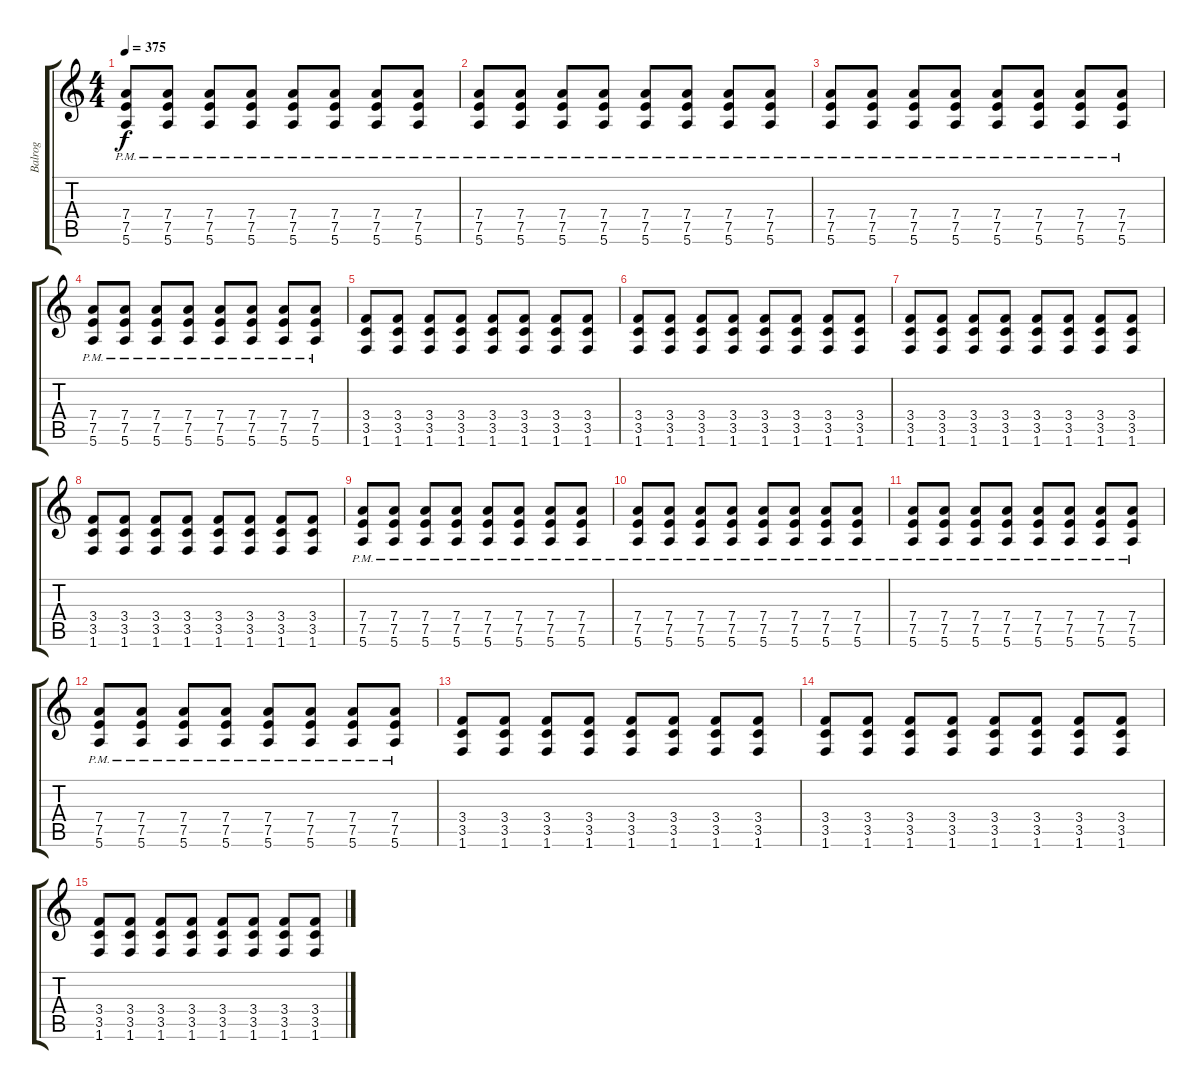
\track ("Balrog" "Balrog") {instrument distortionguitar}
\staff {score tabs}
\tuning (E4 B3 G3 D3 A2 E2) {hide}
\ts (4 4)
\tempo 375
\clef g2
\ks c
(7.4 7.5 5.6{pm}).8{dy f} (7.4 7.5 5.6{pm}).8 (7.4 7.5{pm} 5.6).8 (7.4 7.5 5.6{pm}).8 (7.4 7.5 5.6{pm}).8 (7.4 7.5 5.6{pm}).8 (7.4 7.5 5.6{pm}).8 (7.4 7.5 5.6{pm}).8 |
(7.4 7.5 5.6{pm}).8 (7.4 7.5 5.6{pm}).8 (7.4 7.5{pm} 5.6).8 (7.4 7.5 5.6{pm}).8 (7.4 7.5 5.6{pm}).8 (7.4 7.5 5.6{pm}).8 (7.4 7.5 5.6{pm}).8 (7.4 7.5 5.6{pm}).8 |
(7.4 7.5 5.6{pm}).8 (7.4 7.5 5.6{pm}).8 (7.4 7.5{pm} 5.6).8 (7.4 7.5 5.6{pm}).8 (7.4 7.5 5.6{pm}).8 (7.4 7.5 5.6{pm}).8 (7.4 7.5 5.6{pm}).8 (7.4 7.5 5.6{pm}).8 |
(7.4 7.5 5.6{pm}).8 (7.4 7.5 5.6{pm}).8 (7.4 7.5{pm} 5.6).8 (7.4 7.5 5.6{pm}).8 (7.4 7.5 5.6{pm}).8 (7.4 7.5 5.6{pm}).8 (7.4 7.5 5.6{pm}).8 (7.4 7.5 5.6{pm}).8 |
(3.4 3.5 1.6).8 (3.4 3.5 1.6).8 (3.4 3.5 1.6).8 (3.4 3.5 1.6).8 (3.4 3.5 1.6).8 (3.4 3.5 1.6).8 (3.4 3.5 1.6).8 (3.4 3.5 1.6).8 |
(3.4 3.5 1.6).8 (3.4 3.5 1.6).8 (3.4 3.5 1.6).8 (3.4 3.5 1.6).8 (3.4 3.5 1.6).8 (3.4 3.5 1.6).8 (3.4 3.5 1.6).8 (3.4 3.5 1.6).8 |
(3.4 3.5 1.6).8 (3.4 3.5 1.6).8 (3.4 3.5 1.6).8 (3.4 3.5 1.6).8 (3.4 3.5 1.6).8 (3.4 3.5 1.6).8 (3.4 3.5 1.6).8 (3.4 3.5 1.6).8 |
(3.4 3.5 1.6).8 (3.4 3.5 1.6).8 (3.4 3.5 1.6).8 (3.4 3.5 1.6).8 (3.4 3.5 1.6).8 (3.4 3.5 1.6).8 (3.4 3.5 1.6).8 (3.4 3.5 1.6).8 |
(7.4 7.5 5.6{pm}).8 (7.4 7.5 5.6{pm}).8 (7.4 7.5{pm} 5.6).8 (7.4 7.5 5.6{pm}).8 (7.4 7.5 5.6{pm}).8 (7.4 7.5 5.6{pm}).8 (7.4 7.5 5.6{pm}).8 (7.4 7.5 5.6{pm}).8 |
(7.4 7.5 5.6{pm}).8 (7.4 7.5 5.6{pm}).8 (7.4 7.5{pm} 5.6).8 (7.4 7.5 5.6{pm}).8 (7.4 7.5 5.6{pm}).8 (7.4 7.5 5.6{pm}).8 (7.4 7.5 5.6{pm}).8 (7.4 7.5 5.6{pm}).8 |
(7.4 7.5 5.6{pm}).8 (7.4 7.5 5.6{pm}).8 (7.4 7.5{pm} 5.6).8 (7.4 7.5 5.6{pm}).8 (7.4 7.5 5.6{pm}).8 (7.4 7.5 5.6{pm}).8 (7.4 7.5 5.6{pm}).8 (7.4 7.5 5.6{pm}).8 |
(7.4 7.5 5.6{pm}).8 (7.4 7.5 5.6{pm}).8 (7.4 7.5{pm} 5.6).8 (7.4 7.5 5.6{pm}).8 (7.4 7.5 5.6{pm}).8 (7.4 7.5 5.6{pm}).8 (7.4 7.5 5.6{pm}).8 (7.4 7.5 5.6{pm}).8 |
(3.4 3.5 1.6).8 (3.4 3.5 1.6).8 (3.4 3.5 1.6).8 (3.4 3.5 1.6).8 (3.4 3.5 1.6).8 (3.4 3.5 1.6).8 (3.4 3.5 1.6).8 (3.4 3.5 1.6).8 |
(3.4 3.5 1.6).8 (3.4 3.5 1.6).8 (3.4 3.5 1.6).8 (3.4 3.5 1.6).8 (3.4 3.5 1.6).8 (3.4 3.5 1.6).8 (3.4 3.5 1.6).8 (3.4 3.5 1.6).8 |
(3.4 3.5 1.6).8 (3.4 3.5 1.6).8 (3.4 3.5 1.6).8 (3.4 3.5 1.6).8 (3.4 3.5 1.6).8 (3.4 3.5 1.6).8 (3.4 3.5 1.6).8 (3.4 3.5 1.6).8
